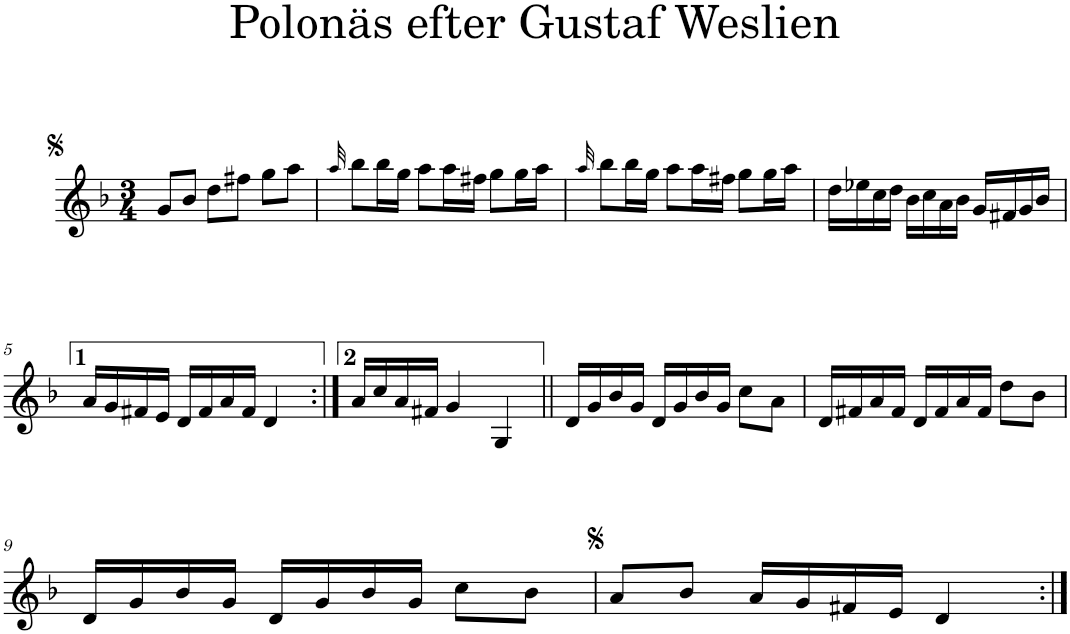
**kern
*part1
*staff1
*I"Piano
*I'Pno
*clefG2
*k[b-]
*d:
*M3/4
=1
8g/L
8b-/J
8dd\L
8ff#X\J
8gg\L
8aa\J
=2
32qaa/
8bb-\L
16bb-\L
16gg\JJ
8aa\L
16aa\L
16ff#X\JJ
8gg\L
16gg\L
16aa\JJ
=3
32qaa/
8bb-\L
16bb-\L
16gg\JJ
8aa\L
16aa\L
16ff#X\JJ
8gg\L
16gg\L
16aa\JJ
=4
16dd\LL
16ee-X\
16cc\
16dd\JJ
16b-\LL
16cc\
16a\
16b-\JJ
16g/LL
16f#X/
16g/
16b-/JJ
!!LO:LB:g=z
=5
16a/LL
16g/
16f#X/
16e/JJ
16d/LL
16f#/
16a/
16f#/JJ
4d/
=6:|!
16a/LL
16cc/
16a/
16f#X/JJ
4g/
4G/
=7||
16d/LL
16g/
16b-/
16g/JJ
16d/LL
16g/
16b-/
16g/JJ
8cc\L
8a\J
=8
16d/LL
16f#X/
16a/
16f#/JJ
16d/LL
16f#/
16a/
16f#/JJ
8dd\L
8b-\J
!!LO:LB:g=z
=9
16d/LL
16g/
16b-/
16g/JJ
16d/LL
16g/
16b-/
16g/JJ
8cc\L
8b-\J
=10
8a/L
8b-/J
16a/LL
16g/
16f#X/
16e/JJ
4d/
=:|!
*-
